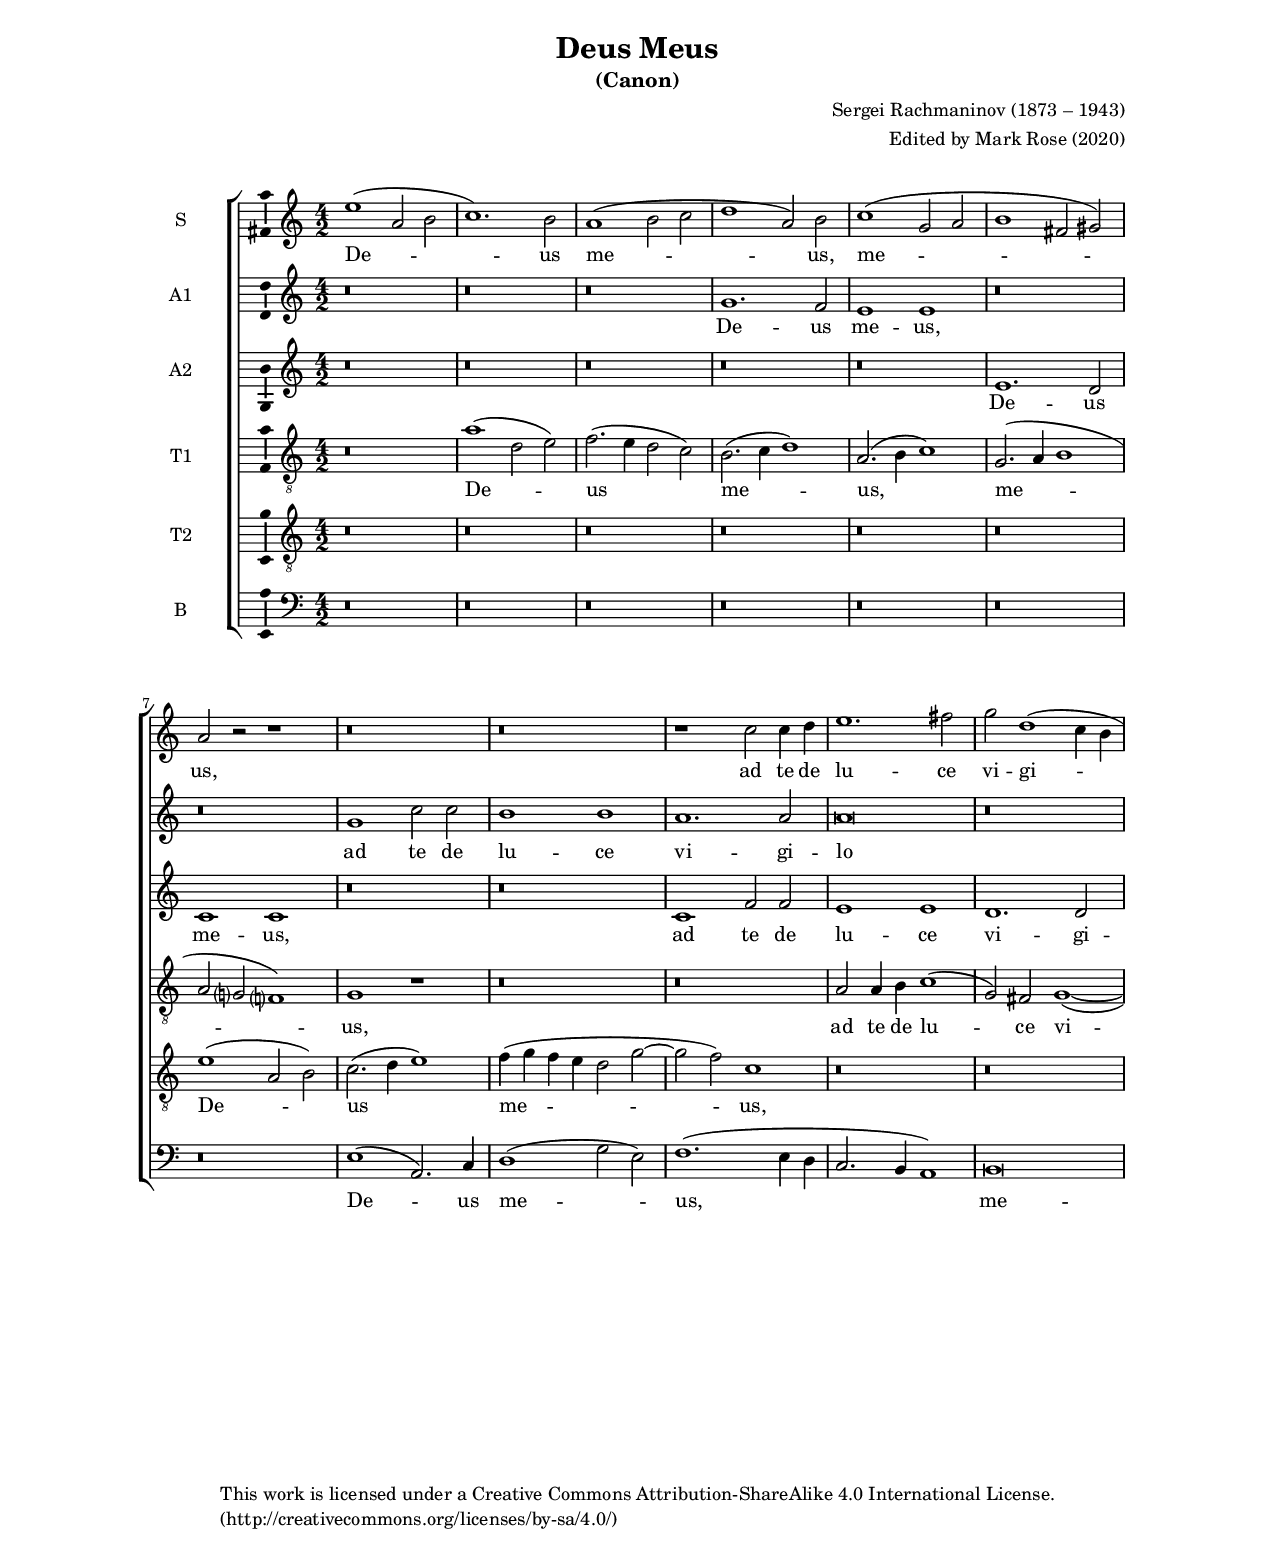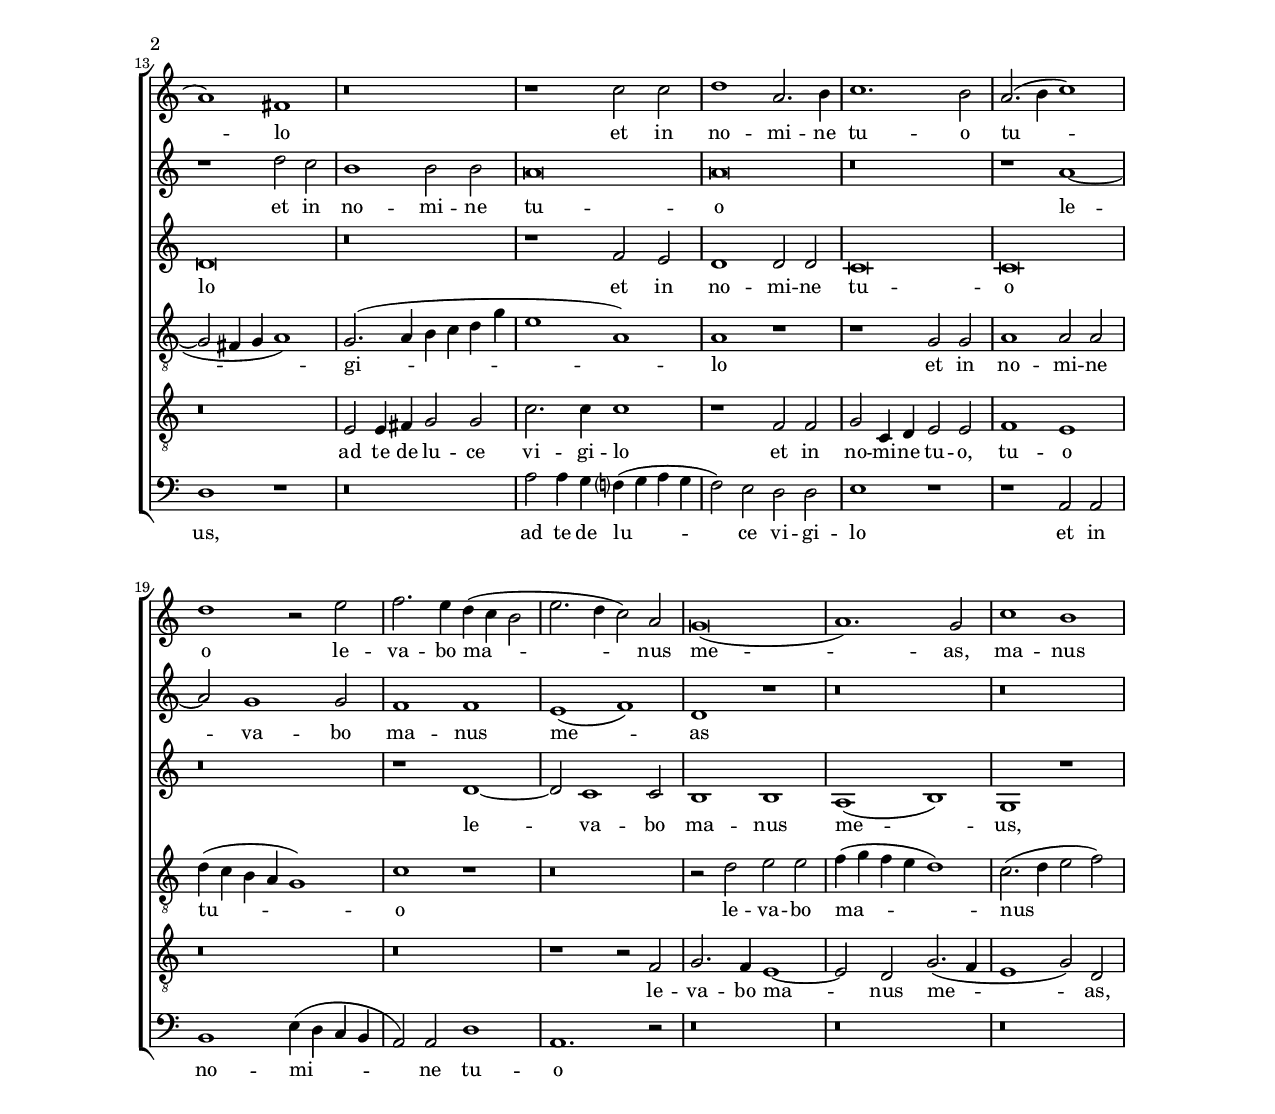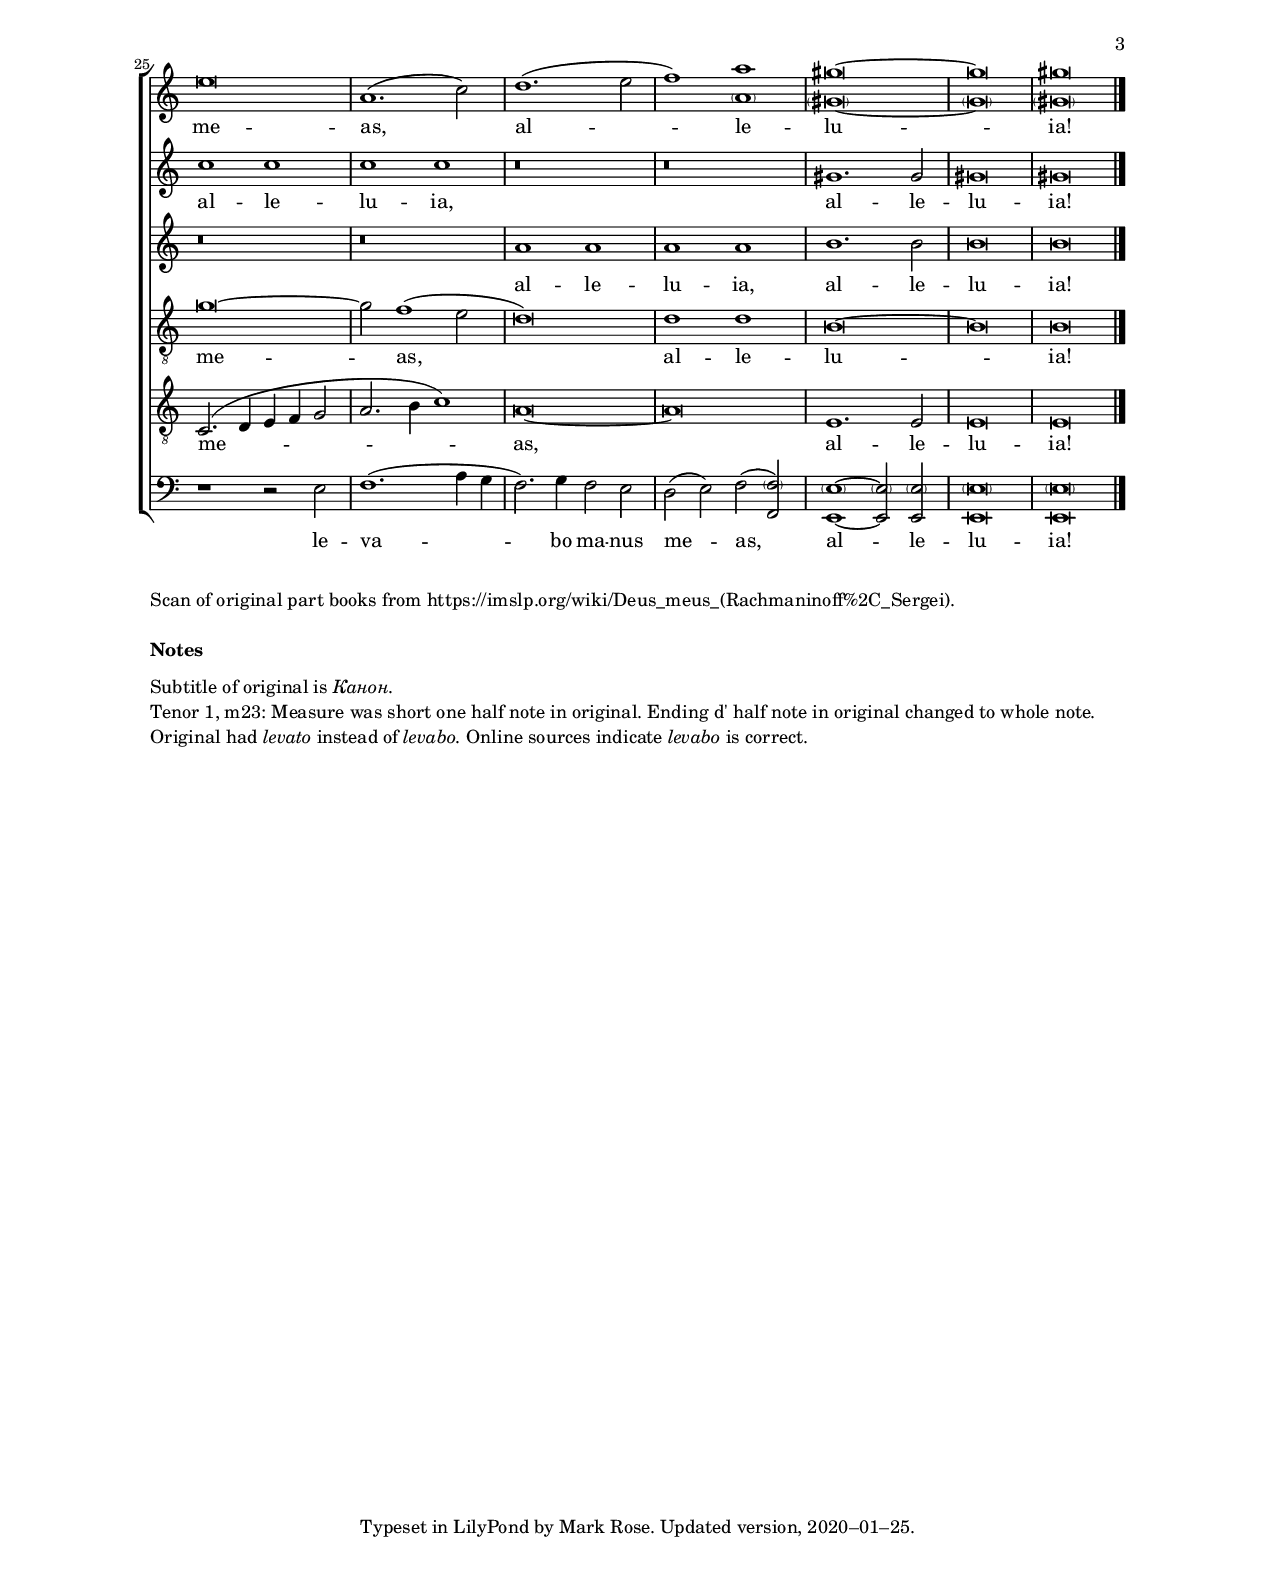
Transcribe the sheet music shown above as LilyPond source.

\language "english"

global = {
  \key c \major
  \time 4/2
  % Tempo is just for the MIDI output, so don't show it in the score.
  \set Score.tempoHideNote = ##t
  \tempo 2 = 90
}

ficta = { \once \set suggestAccidentals = ##t }

sopranoNotes = {
  \transpose c' c' {
    \set Staff.instrumentName = #"S"

    \clef "treble"
    \relative c'' {
      e1( a,2 b2 | c1.) b2 | a1( b2 c2 | d1 a2) b2 | c1( g2 a2 |
      b1 fs2 gs2) | a2 r2 r1 | r\breve | r\breve | r1 c2 c4 d4 |
      e1. fs2 | g2 d1( c4 b4 | a1) fs1 | r\breve | r1 c'2 c2 |
      d1 a2. b4 | c1. b2 | a2.( b4 c1) | d1 r2 e2 | f2. e4 d4( c4 b2 |
      e2. d4 c2) a2 | g\breve( | a1.) g2 | c1 b1 | e\breve |
      a,1.( c2) | d1.( e2 | f1) <a \parenthesize a,>1 |
        <gs \parenthesize gs,>\breve~ |
        <gs \parenthesize gs,>\breve |
        <gs \parenthesize gs,>\breve
    }
    \override Staff.BarLine.transparent = ##f
    \bar "|."
  }
}

sopranoLyrics = \lyricmode {
  De -- us me -- us, me --
  us, ad te de
  lu -- ce vi -- gi -- lo et in
  no -- mi -- ne tu -- o tu -- o le -- va -- bo ma --
  nus me -- as, ma -- nus me --
  as, al -- le -- lu -- ia!
}

altoOneNotes = {
  \transpose c' c' {
    \set Staff.instrumentName = #"A1"

    \clef "treble"
    \relative g' {
      r\breve*3 | g1. f2 e1 e1 |
      r\breve*2 | g1 c2 c2 | b1 b1 | a1. a2 |
      a\breve | r\breve | r1 d2 c2 | b1 b2 b2 | a\breve |
      a\breve | r\breve | r1 a1~ | a2 g1 g2 | f1 f1 |
      e1( f1) | d1 r1 | r\breve*2 | c'1 c1 |
      c1 c1 | r\breve*2 | gs1. gs2 | gs\breve | gs\breve
    }
  }
}

altoOneLyrics = \lyricmode {
  De -- us me -- us,
  ad te de lu -- ce vi -- gi --
  lo et in no -- mi -- ne tu --
  o le -- va -- bo ma -- nus
  me -- as al -- le --
  lu -- ia, al -- le -- lu -- ia!
}

altoTwoNotes = {
  \transpose c' c' {
    \set Staff.instrumentName = #"A2"

    \clef "treble"
    \relative g' {
      r\breve*5 |
      e1. d2 | c1 c1 | r\breve*2 | c1 f2 f2 |
      e1 e1 | d1. d2 | d\breve | r\breve | r1 f2 e2 |
      d1 d2 d2 | c\breve | c\breve | r\breve | r1 d1~ |
      d2 c1 c2 | b1 b1 | a1( b1) | g1 r1 | r\breve |
      r\breve | a'1 a1 | a1 a1 | b1. b2 | b\breve | b\breve
    }
  }
}

altoTwoLyrics = \lyricmode {
  De -- us me -- us, ad te de
  lu -- ce vi -- gi -- lo et in
  no -- mi -- ne tu -- o le --
  va -- bo ma -- nus me -- us,
  al -- le -- lu -- ia, al -- le -- lu -- ia!
}

tenorOneNotes = {
  \transpose c' c' {
    \set Staff.instrumentName = #"T1"

    \clef "treble_8"
    \relative c' {
      r\breve | a'1( d,2 e2) | f2.( e4 d2 c2) | b2.( c4 d1) | a2.( b4 c1) |
      g2.( a4 b1 | a2 g?2 f?1) | g1 r1 | r\breve*2 |
      a2 a4 b4 c1( | g2) fs2 g1~( | g2 fs4 g4 a1) | g2.( a4 b4 c4 d4 g4 |
          e1 a,1) |
      a1 r1 | r1 g2 g2 | a1 a2 a2 | d4( c4 b4 a4 g1) | c1 r1 |
      r\breve | r2 d2 e2 e2 | f4( g4 f4 e4 d1) | c2.( d4 e2 f2) | g\breve~ |
      g2 f1( e2 | d\breve) | d1 d1 | b\breve~ | b\breve | b\breve
    }
  }
}

tenorOneLyrics = \lyricmode {
  De -- us me -- us,
  me -- us,
  ad te de lu -- ce vi -- gi --
  lo et in no -- mi -- ne tu -- o
  le -- va -- bo ma -- nus me --
  as, al -- le -- lu -- ia!
}

tenorTwoNotes = {
  \transpose c' c' {
    \set Staff.instrumentName = #"T2"

    \clef "treble_8"
    \relative c' {
      r\breve*5 |
      r\breve | e1( a,2 b2) | c2.( d4 e1) | f4( g4 f4 e4 d2 g2~ | g2 f2) c1 |
      r\breve*3 | e,2 e4 fs4 g2 g2 | c2. c4 c1 |
      r1 f,2 f2 | g2 c,4 d4 e2 e2 | f1 e1 | r\breve*2 |
      r1 r2 f2 | g2. f4 e1~ | e2 d2 g2.( f4 | e1 g2) d2 | c2.( d4 e4 f4 g2 |
      a2. b4 c1) | a\breve~ | a\breve | e1. e2 | e\breve | e\breve
    }
  }
}

tenorTwoLyrics = \lyricmode {
  De -- us me -- us,
  ad te de lu -- ce vi -- gi -- lo
  et in no -- mi -- ne tu -- o, tu -- o
  le -- va -- bo ma -- nus me -- as, me --
  as, al -- le -- lu -- ia!
}

bassNotes = {
  \transpose c' c' {
    \set Staff.instrumentName = #"B"

    \clef "bass"
    \relative c {
      r\breve*5 |
      r\breve*2 | e1( a,2.) c4 | d1( g2 e2) | f1.( e4 d4 |
      c2. b4 a1) | b\breve | d1 r1 | r\breve | a'2 a4 g4 f?4( g4 a4 g4 |
      f2) e2 d2 d2 | e1 r1 | r1 a,2 a2 | b1 e4( d4 c4 b4 | a2) a2 d1 |
      a1. r2 | r\breve*3 | r1 r2 e'2 |
      f1.( a4 g4 | f2.) g4 f2 e2 | d2( e2) f2( <\parenthesize f f,>2) |
          <\parenthesize e e,>1~ <\parenthesize e e,>2 <\parenthesize e e,>2 |
          <\parenthesize e e,>\breve | <\parenthesize e e,>\breve
    }
  }
}

bassLyrics = \lyricmode {
  De -- us me -- us,
  me -- us, ad te de lu --
  ce vi -- gi -- lo et in no -- mi -- ne tu --
  o le --
  va -- bo ma -- nus me -- as, al -- le -- lu -- ia!
}

\header{
  title = "Deus Meus"
  subtitle = "(Canon)"
  composer = "Sergei Rachmaninov (1873 – 1943)"
  arranger = "Edited by Mark Rose (2020)"
  %poet = "???"
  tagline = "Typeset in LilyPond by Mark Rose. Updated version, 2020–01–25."
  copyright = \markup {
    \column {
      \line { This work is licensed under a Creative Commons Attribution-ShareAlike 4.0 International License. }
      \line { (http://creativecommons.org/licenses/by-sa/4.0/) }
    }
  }
}

#(set-global-staff-size 16)

\paper {
  #(include-special-characters) % So we can use HTML entities.
  #(set-paper-size "letter")

  left-margin = 1\in
  right-margin = 1\in
  top-margin = 0.5\in
  bottom-margin = 0.5\in

  ragged-bottom = ##t
  system-system-spacing #'basic-distance = 15
}

\markup { \vspace #1 }

\score {
  \new ChoirStaff = choirStaff \with {
    midiInstrument = #"oboe"
  } <<
    \new Voice = "sopranoNotes" \with {
      \remove "Note_heads_engraver"
      \consists "Completion_heads_engraver"
      \remove "Rest_engraver"
      \consists "Completion_rest_engraver"
    } << \global \sopranoNotes >>
    \new Lyrics = "sopranoLyrics"
      \lyricsto sopranoNotes { \sopranoLyrics }

    \new Voice = "altoOneNotes" \with {
      \remove "Note_heads_engraver"
      \consists "Completion_heads_engraver"
      \remove "Rest_engraver"
      \consists "Completion_rest_engraver"
    } << \global \altoOneNotes >>
    \new Lyrics = "altoOneLyrics" \lyricsto altoOneNotes { \altoOneLyrics }

    \new Voice = "altoTwoNotes" \with {
      \remove "Note_heads_engraver"
      \consists "Completion_heads_engraver"
      \remove "Rest_engraver"
      \consists "Completion_rest_engraver"
    } << \global \altoTwoNotes >>
    \new Lyrics = "altoTwoLyrics" \lyricsto altoTwoNotes { \altoTwoLyrics }

    \new Voice = "tenorOneNotes" \with {
      \remove "Note_heads_engraver"
      \consists "Completion_heads_engraver"
      \remove "Rest_engraver"
      \consists "Completion_rest_engraver"
    } << \global \tenorOneNotes >>
    \new Lyrics = "tenorOneLyrics" \lyricsto tenorOneNotes { \tenorOneLyrics }

    \new Voice = "tenorTwoNotes" \with {
      \remove "Note_heads_engraver"
      \consists "Completion_heads_engraver"
      \remove "Rest_engraver"
      \consists "Completion_rest_engraver"
    } << \global \tenorTwoNotes >>
    \new Lyrics = "tenorTwoLyrics" \lyricsto tenorTwoNotes { \tenorTwoLyrics }

    \new Voice = "bassNotes" \with {
      \remove "Note_heads_engraver"
      \consists "Completion_heads_engraver"
      \remove "Rest_engraver"
      \consists "Completion_rest_engraver"
    } << \global \bassNotes >>
    \new Lyrics = "bassLyrics" \lyricsto bassNotes { \bassLyrics }
  >>

  \layout {
    \context {
      \Voice

      \consists "Ambitus_engraver"

      % The command below can be commented out in
      % short scores, but especially for large scores you
      % will typically yield better line breaking and improve
      % overall spacing if you do not comment the command out.

      \remove "Forbid_line_break_engraver"
    }
  }
  \midi { }
}

\markuplist {
  \vspace #1
  \column {
    \line { Scan of original part books from https://imslp.org/wiki/Deus_meus_(Rachmaninoff%2C_Sergei). }
    \vspace #1
    \line { \bold Notes }
    \vspace #0.5
    \line { Subtitle of original is \italic { Канон. } }
    \line { Tenor 1, m23: Measure was short one half note in original. Ending d' half note in original changed to whole note. }
    \line { Original had \italic { levato } instead of \italic { levabo. } Online sources indicate \italic { levabo } is correct. }
  }
}

\version "2.18.2"  % necessary for upgrading to future LilyPond versions.
